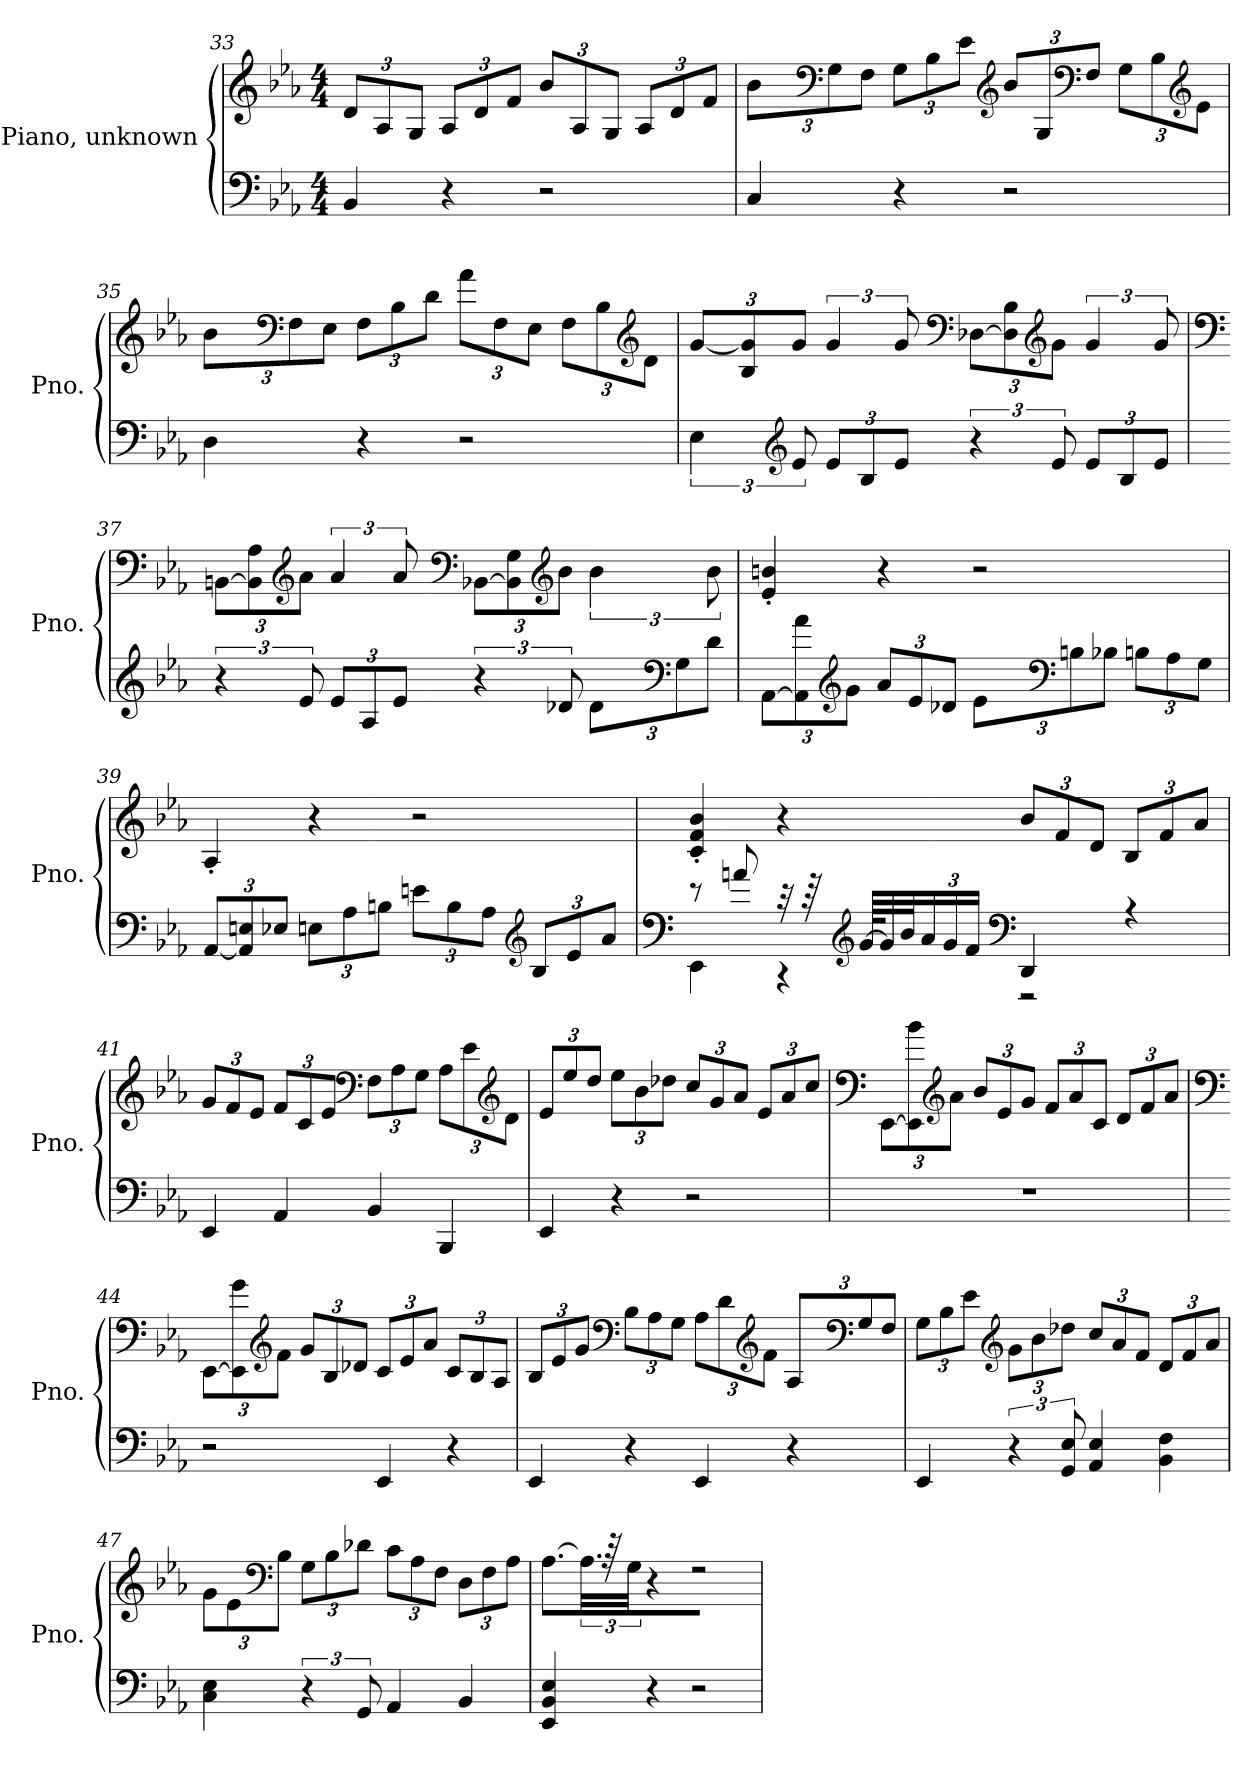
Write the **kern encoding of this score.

**kern	**kern
*part1	*part1
*staff2	*staff1
*I"Piano, unknown	*
*I'Pno.	*
*clefF4	*clefG2
*k[b-e-a-]	*k[b-e-a-]
*M4/4	*M4/4
*	*Xbrackettup
=33	=33
4BB-/	12d/L
.	12A-/
.	12G/J
4r	12A-/L
.	12d/
.	12f/J
2r	12b-/L
.	12A-/
.	12G/J
.	12A-/L
.	12d/
.	12f/J
!!LO:LB:g=z
=34	=34
4C/	12b-\L
*	*clefF4
.	12G\
.	12F\J
4r	12G\L
.	12B-\
.	12e-\J
*	*clefG2
2r	12b-/L
.	12G/
*	*clefF4
.	12F/J
.	12G\L
.	12B-\
*	*clefG2
.	12e-\J
=35	=35
4D\	12b-\L
*	*clefF4
.	12F\
.	12E-\J
4r	12F\L
.	12B-\
.	12d\J
2r	12a-\L
.	12F\
.	12E-\J
.	12F\L
.	12B-\
*	*clefG2
.	12d\J
!!LO:LB:g=z
=36	=36
6E-\	[12g/L
.	12B-/ 12g/]
*clefG2	*
12e-/	12g/J
*Xbrackettup	*brackettup
12e-/L	6g/
12B-/	.
12e-/J	12g/
*	*clefF4
*brackettup	*Xbrackettup
6r	[12D-X\L
.	12D-\] 12B-\
*	*clefG2
12e-/	12g\J
*Xbrackettup	*brackettup
12e-/L	6g/
12B-/	.
12e-/J	12g/
=37	=37
*	*clefF4
*brackettup	*Xbrackettup
6r	[12BBn\L
.	12BB\] 12A-\
*	*clefG2
12e-/	12a-\J
*Xbrackettup	*brackettup
12e-/L	6a-/
12A-/	.
12e-/J	12a-/
*	*clefF4
*brackettup	*Xbrackettup
6r	[12BB-X\L
.	12BB-\] 12G\
*	*clefG2
12d-X/	12b-\J
*Xbrackettup	*brackettup
12d-\L	6b-\
*clefF4	*
12G\	.
12d-\J	12b-\
!!LO:LB:g=z
=38	=38
[12AA-\L	4e-/' 4bn/'
12AA-\] 12a-\	.
*clefG2	*
12g\J	.
12a-/L	4r
12e-/	.
12d-X/J	.
12e-\L	2r
*clefF4	*
12Bn\	.
12B-X\J	.
12Bn\L	.
12A-\	.
12G\J	.
=39	=39
[12AA-/L	4A-'/
12AA-/] 12En/	.
12E-X/J	.
12En\L	4r
12A-\	.
12Bn\J	.
12en\L	2r
12B\	.
12A-\J	.
*clefG2	*
12B/L	.
12e/	.
12a-/J	.
!!LO:LB:g=z
=40	=40
*clefF4	*
*^	*
8r	4EE-\	4c/' 4f/' 4b-/'
8an/	.	.
32r	4r	4r
64r	.	.
*clefG2	*	*
[64g/KLLL	.	.
32g/]	.	.
32b-/J	.	.
24a/	.	.
24g/	.	.
24f/JJ	.	.
*clefF4	*	*
*	*	*Xbrackettup
4DD/	2r	12b-/L
.	.	12f/
.	.	12d/J
4r	.	12B-/L
.	.	12f/
.	.	12a-/J
*v	*v	*
=41	=41
4EE-/	12g/L
.	12f/
.	12e-/J
4AA-/	12f/L
.	12c/
.	12e-/J
*	*clefF4
4BB-/	12F\L
.	12A-\
.	12G\J
4BBB-/	12A-\L
.	12e-\
*	*clefG2
.	12d\J
!!LO:LB:g=z
=42	=42
4EE-/	12e-/L
.	12ee-/
.	12dd/J
4r	12ee-\L
.	12b-\
.	12dd-X\J
2r	12cc/L
.	12g/
.	12a-/J
.	12e-/L
.	12a-/
.	12cc/J
=43	=43
*	*clefF4
1r	[12EE-\L
.	12EE-\] 12b-\
*	*clefG2
.	12a-\J
.	12b-/L
.	12e-/
.	12g/J
.	12f/L
.	12a-/
.	12c/J
.	12d/L
.	12f/
.	12a-/J
!!LO:PB:g=z
=44	=44
*	*clefF4
2r	[12EE-\L
.	12EE-\] 12g\
*	*clefG2
.	12f\J
.	12g/L
.	12B-/
.	12d-X/J
4EE-/	12c/L
.	12e-/
.	12a-/J
4r	12c/L
.	12B-/
.	12A-/J
=45	=45
4EE-/	12B-/L
.	12e-/
.	12g/J
*	*clefF4
4r	12B-\L
.	12A-\
.	12G\J
4EE-/	12A-\L
.	12d\
*	*clefG2
.	12f\J
4r	12A-/L
*	*clefF4
.	12G/
.	12F/J
!!LO:LB:g=z
=46	=46
4EE-/	12G\L
.	12B-\
.	12e-\J
*	*clefG2
*brackettup	*
6r	12g\L
.	12b-\
12GG/ 12E-/	12dd-X\J
4AA-/ 4E-/	12cc/L
.	12a-/
.	12f/J
4BB-\ 4F\	12d/L
.	12f/
.	12a-/J
=47	=47
4C\ 4E-\	12g\L
.	12e-\
*	*clefF4
.	12B-\J
6r	12G\L
.	12B-\
12GG/	12d-X\J
4AA-/	12c\L
.	12A-\
.	12F\J
4BB-/	12D\L
.	12F\
.	12A-\J
=48	=48
4EE-/ 4BB-/ 4E-/	[8.A-\L
*	*brackettup
.	48.A-\Jkk]
.	96r
.	48G\
4r	4r
2r	2r
=	=
*-	*-
